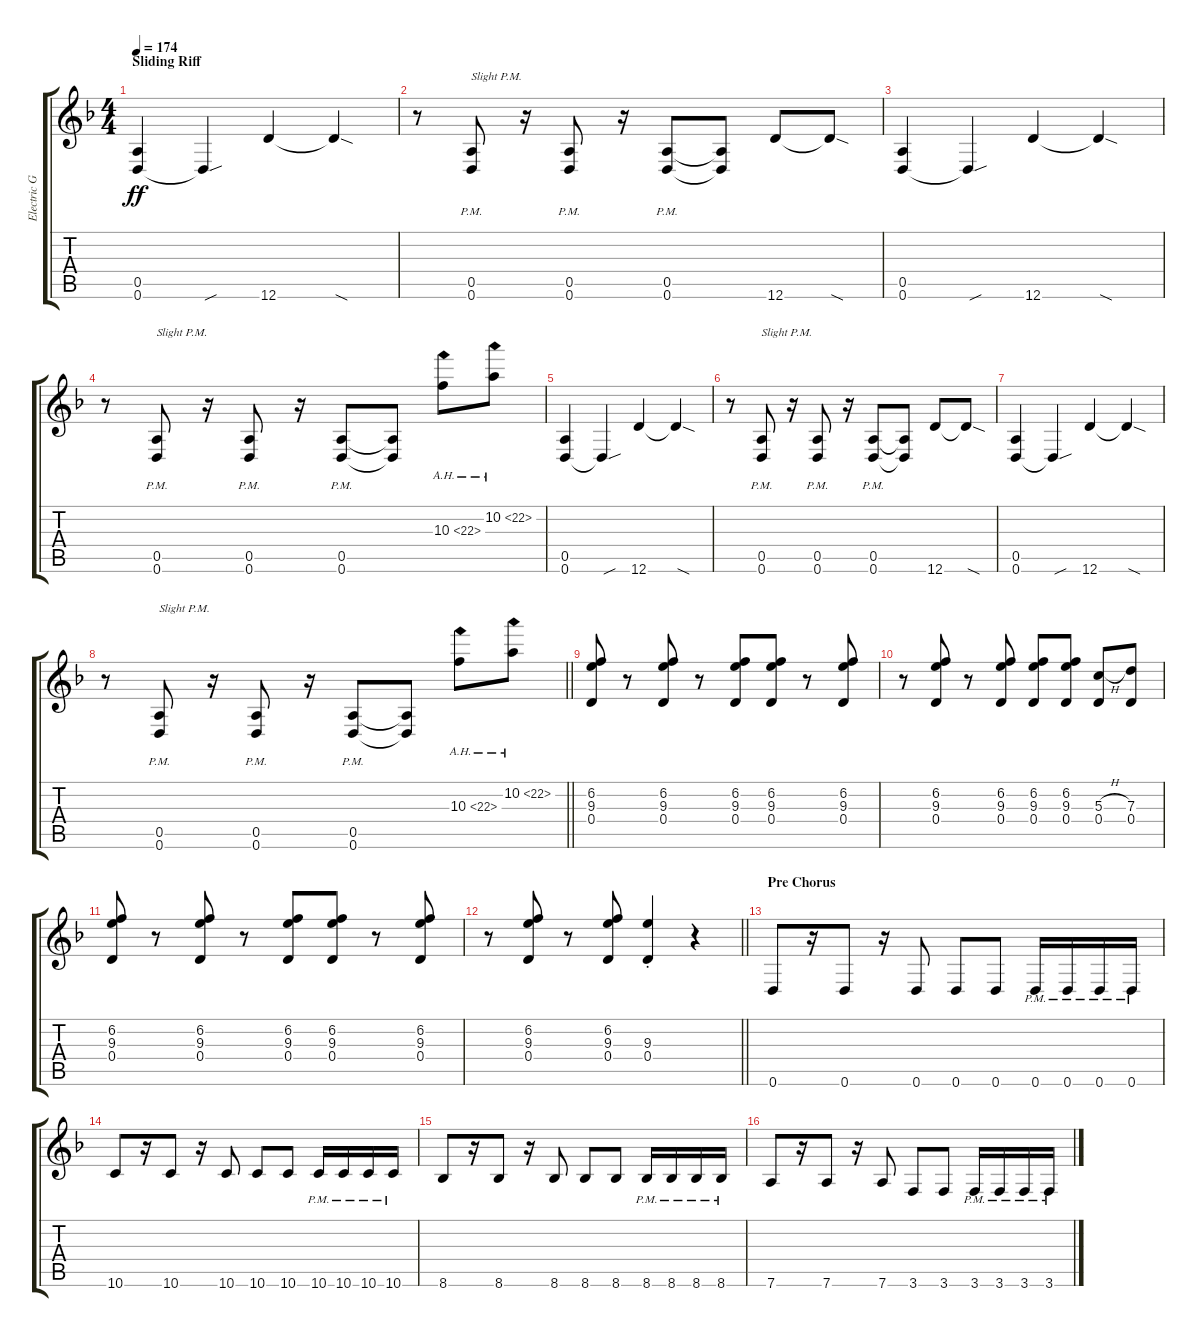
\track ("Electric Guitar 2" "Electric G") {instrument overdrivenguitar}
\staff {score tabs}
\tuning (E4 B3 G3 D3 A2 D2) {hide}
\ts (4 4)
\section ("" "Sliding Riff")
\tempo 174
\clef g2
\ks dminor
(0.5 0.6).4{dy ff} 0.6{sou t}.4 12.6.4 12.6{sod t}.4 |
r.8 (0.5{pm} 0.6{pm}).8{txt "Slight P.M."} r.16 (0.5{pm} 0.6{pm}).8 r.16 (0.5{pm} 0.6{pm}).8 (0.5{t} 0.6{t}).8 12.6.8 12.6{sod t}.8 |
(0.5 0.6).4 0.6{sou t}.4 12.6.4 12.6{sod t}.4 |
r.8 (0.5{pm} 0.6{pm}).8{txt "Slight P.M."} r.16 (0.5{pm} 0.6{pm}).8 r.16 (0.5{pm} 0.6{pm}).8 (0.5{t} 0.6{t}).8 10.3{ah 12}.8 10.2{ah 12}.8 |
(0.5 0.6).4 0.6{sou t}.4 12.6.4 12.6{sod t}.4 |
r.8 (0.5{pm} 0.6{pm}).8{txt "Slight P.M."} r.16 (0.5{pm} 0.6{pm}).8 r.16 (0.5{pm} 0.6{pm}).8 (0.5{t} 0.6{t}).8 12.6.8 12.6{sod t}.8 |
(0.5 0.6).4 0.6{sou t}.4 12.6.4 12.6{sod t}.4 |
\barLineRight lightlight
r.8 (0.5{pm} 0.6{pm}).8{txt "Slight P.M."} r.16 (0.5{pm} 0.6{pm}).8 r.16 (0.5{pm} 0.6{pm}).8 (0.5{t} 0.6{t}).8 10.3{ah 12}.8 10.2{ah 12}.8 |
\section ("" "")
(6.2 9.3 0.4).8 r.8 (6.2 9.3 0.4).8 r.8 (6.2 9.3 0.4).8 (6.2 9.3 0.4).8 r.8 (6.2 9.3 0.4).8 |
r.8 (6.2 9.3 0.4).8 r.8 (6.2 9.3 0.4).8 (6.2 9.3 0.4).8 (6.2 9.3 0.4).8 (5.3{h} 0.4).8 (7.3 0.4).8 |
(6.2 9.3 0.4).8 r.8 (6.2 9.3 0.4).8 r.8 (6.2 9.3 0.4).8 (6.2 9.3 0.4).8 r.8 (6.2 9.3 0.4).8 |
\barLineRight lightlight
r.8 (6.2 9.3 0.4).8 r.8 (6.2 9.3 0.4).8 (9.3{st} 0.4{st}).4 r.4 |
\section ("" "Pre Chorus")
0.6.8 r.16 0.6.8 r.16 0.6.8 0.6.8 0.6.8 0.6{pm}.16 0.6{pm}.16 0.6{pm}.16 0.6{pm}.16 |
10.6.8 r.16 10.6.8 r.16 10.6.8 10.6.8 10.6.8 10.6{pm}.16 10.6{pm}.16 10.6{pm}.16 10.6{pm}.16 |
8.6.8 r.16 8.6.8 r.16 8.6.8 8.6.8 8.6.8 8.6{pm}.16 8.6{pm}.16 8.6{pm}.16 8.6{pm}.16 |
7.6.8 r.16 7.6.8 r.16 7.6.8 3.6.8 3.6.8 3.6{pm}.16 3.6{pm}.16 3.6{pm}.16 3.6{pm}.16
